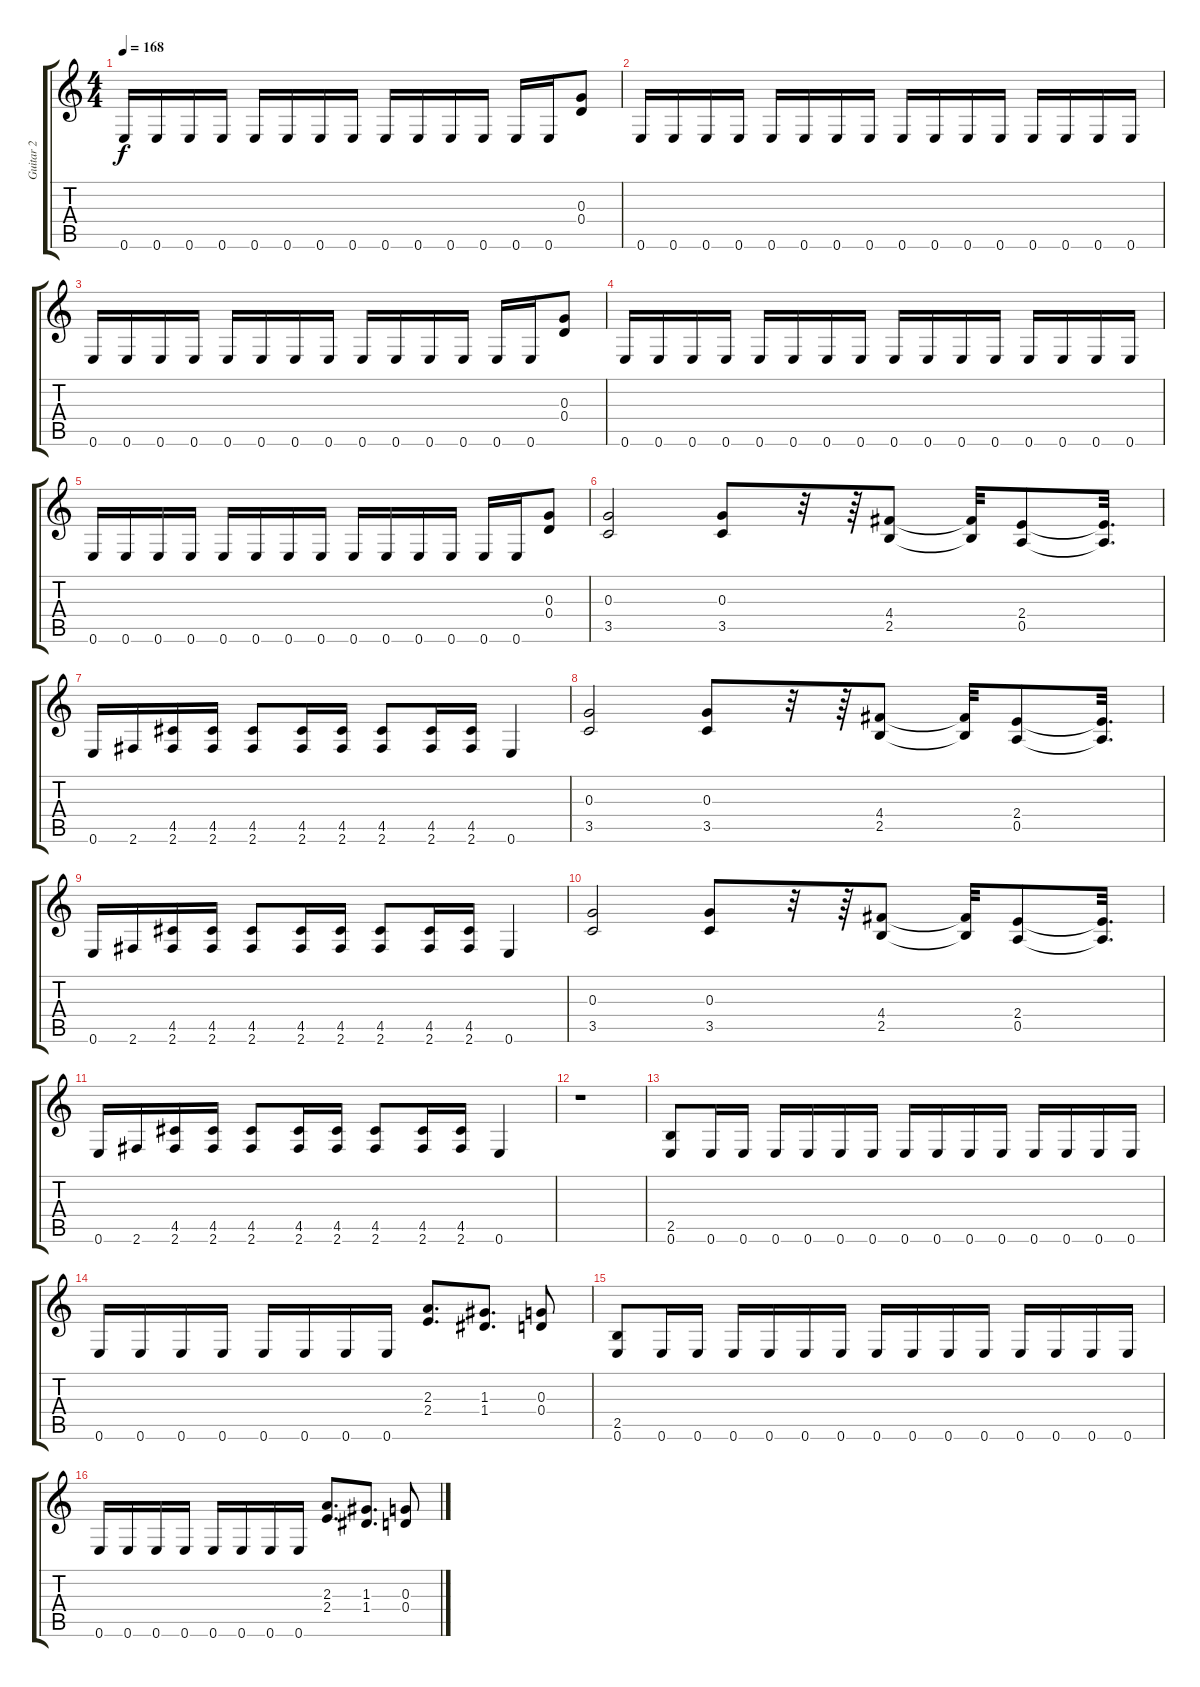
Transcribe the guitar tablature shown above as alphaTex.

\track ("Guitar 2" "Guitar 2") {instrument overdrivenguitar}
\staff {score tabs}
\tuning (E4 B3 G3 D3 A2 E2) {hide}
\ts (4 4)
\tempo 168
\clef g2
\ks c
0.6.16{dy f} 0.6.16 0.6.16 0.6.16 0.6.16 0.6.16 0.6.16 0.6.16 0.6.16 0.6.16 0.6.16 0.6.16 0.6.16 0.6.16 (0.3 0.4).8 |
0.6.16 0.6.16 0.6.16 0.6.16 0.6.16 0.6.16 0.6.16 0.6.16 0.6.16 0.6.16 0.6.16 0.6.16 0.6.16 0.6.16 0.6.16 0.6.16 |
0.6.16 0.6.16 0.6.16 0.6.16 0.6.16 0.6.16 0.6.16 0.6.16 0.6.16 0.6.16 0.6.16 0.6.16 0.6.16 0.6.16 (0.3 0.4).8 |
0.6.16 0.6.16 0.6.16 0.6.16 0.6.16 0.6.16 0.6.16 0.6.16 0.6.16 0.6.16 0.6.16 0.6.16 0.6.16 0.6.16 0.6.16 0.6.16 |
0.6.16 0.6.16 0.6.16 0.6.16 0.6.16 0.6.16 0.6.16 0.6.16 0.6.16 0.6.16 0.6.16 0.6.16 0.6.16 0.6.16 (0.3 0.4).8 |
(0.3 3.5).2 (0.3 3.5).8 r.32 r.64 (4.4 2.5).8 (4.4{t} 2.5{t}).32 (2.4 0.5).8 (2.4{t} 0.5{t}).32{d} |
0.6.16 2.6.16 (4.5 2.6).16 (4.5 2.6).16 (4.5 2.6).8 (4.5 2.6).16 (4.5 2.6).16 (4.5 2.6).8 (4.5 2.6).16 (4.5 2.6).16 0.6.4 |
(0.3 3.5).2 (0.3 3.5).8 r.32 r.64 (4.4 2.5).8 (4.4{t} 2.5{t}).32 (2.4 0.5).8 (2.4{t} 0.5{t}).32{d} |
0.6.16 2.6.16 (4.5 2.6).16 (4.5 2.6).16 (4.5 2.6).8 (4.5 2.6).16 (4.5 2.6).16 (4.5 2.6).8 (4.5 2.6).16 (4.5 2.6).16 0.6.4 |
(0.3 3.5).2 (0.3 3.5).8 r.32 r.64 (4.4 2.5).8 (4.4{t} 2.5{t}).32 (2.4 0.5).8 (2.4{t} 0.5{t}).32{d} |
0.6.16 2.6.16 (4.5 2.6).16 (4.5 2.6).16 (4.5 2.6).8 (4.5 2.6).16 (4.5 2.6).16 (4.5 2.6).8 (4.5 2.6).16 (4.5 2.6).16 0.6.4 |
r.1 |
(2.5 0.6).8 0.6.16 0.6.16 0.6.16 0.6.16 0.6.16 0.6.16 0.6.16 0.6.16 0.6.16 0.6.16 0.6.16 0.6.16 0.6.16 0.6.16 |
0.6.16 0.6.16 0.6.16 0.6.16 0.6.16 0.6.16 0.6.16 0.6.16 (2.3 2.4).8{d} (1.3 1.4).8{d} (0.3 0.4).8 |
(2.5 0.6).8 0.6.16 0.6.16 0.6.16 0.6.16 0.6.16 0.6.16 0.6.16 0.6.16 0.6.16 0.6.16 0.6.16 0.6.16 0.6.16 0.6.16 |
0.6.16 0.6.16 0.6.16 0.6.16 0.6.16 0.6.16 0.6.16 0.6.16 (2.3 2.4).8{d} (1.3 1.4).8{d} (0.3 0.4).8
